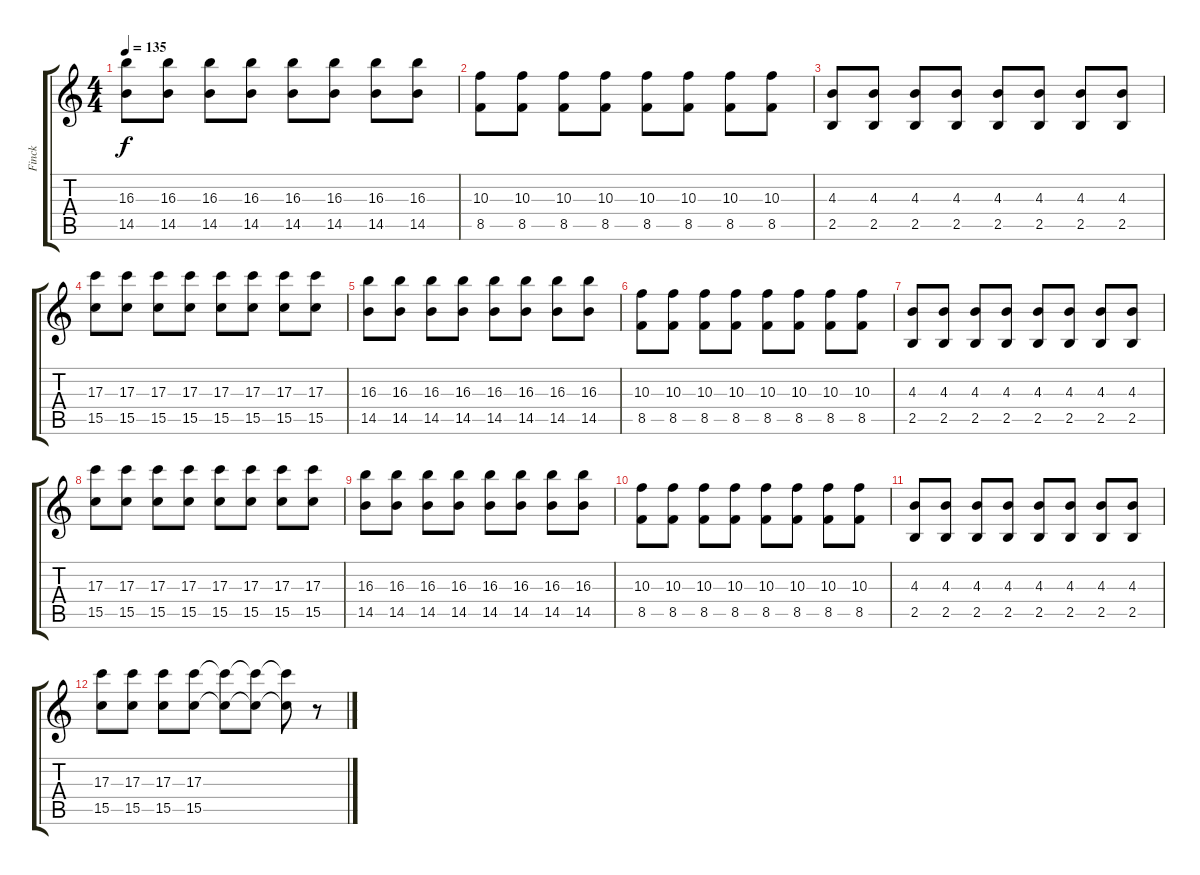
\track ("Finck" "Finck") {instrument distortionguitar}
\staff {score tabs}
\tuning (E4 B3 G3 D3 A2 D2) {hide}
\ts (4 4)
\tempo 135
\clef g2
\ks c
(16.3 14.5).8{dy f volume 11} (16.3 14.5).8 (16.3 14.5).8 (16.3 14.5).8 (16.3 14.5).8 (16.3 14.5).8 (16.3 14.5).8 (16.3 14.5).8 |
(10.3 8.5).8 (10.3 8.5).8 (10.3 8.5).8 (10.3 8.5).8 (10.3 8.5).8 (10.3 8.5).8 (10.3 8.5).8 (10.3 8.5).8 |
(4.3 2.5).8 (4.3 2.5).8 (4.3 2.5).8 (4.3 2.5).8 (4.3 2.5).8 (4.3 2.5).8 (4.3 2.5).8 (4.3 2.5).8 |
(17.3 15.5).8 (17.3 15.5).8 (17.3 15.5).8 (17.3 15.5).8 (17.3 15.5).8 (17.3 15.5).8 (17.3 15.5).8 (17.3 15.5).8 |
(16.3 14.5).8{volume 11} (16.3 14.5).8 (16.3 14.5).8 (16.3 14.5).8 (16.3 14.5).8 (16.3 14.5).8 (16.3 14.5).8 (16.3 14.5).8 |
(10.3 8.5).8 (10.3 8.5).8 (10.3 8.5).8 (10.3 8.5).8 (10.3 8.5).8 (10.3 8.5).8 (10.3 8.5).8 (10.3 8.5).8 |
(4.3 2.5).8 (4.3 2.5).8 (4.3 2.5).8 (4.3 2.5).8 (4.3 2.5).8 (4.3 2.5).8 (4.3 2.5).8 (4.3 2.5).8 |
(17.3 15.5).8 (17.3 15.5).8 (17.3 15.5).8 (17.3 15.5).8 (17.3 15.5).8 (17.3 15.5).8 (17.3 15.5).8 (17.3 15.5).8 |
(16.3 14.5).8{volume 11} (16.3 14.5).8 (16.3 14.5).8 (16.3 14.5).8 (16.3 14.5).8 (16.3 14.5).8 (16.3 14.5).8 (16.3 14.5).8 |
(10.3 8.5).8 (10.3 8.5).8 (10.3 8.5).8 (10.3 8.5).8 (10.3 8.5).8 (10.3 8.5).8 (10.3 8.5).8 (10.3 8.5).8 |
(4.3 2.5).8 (4.3 2.5).8 (4.3 2.5).8 (4.3 2.5).8 (4.3 2.5).8 (4.3 2.5).8 (4.3 2.5).8 (4.3 2.5).8 |
(17.3 15.5).8 (17.3 15.5).8 (17.3 15.5).8 (17.3 15.5).8 (17.3{t} 15.5{t}).8 (17.3{t} 15.5{t}).8 (17.3{t} 15.5{t}).8 r.8
